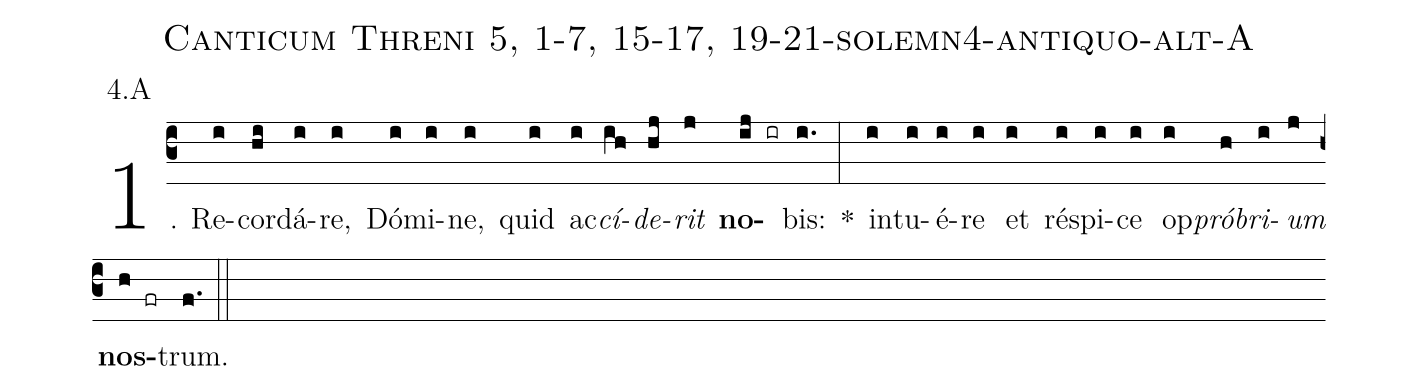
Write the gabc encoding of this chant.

name: Canticum Threni 5, 1-7, 15-17, 19-21-solemn4-antiquo-alt-A;
annotation: 4.A;
%%
(c3)1. Re(i)cor(hi)dá(i)re,(i) Dó(i)mi(i)ne,(i) quid(i) ac(i)<i>cí</i>(ih)<i>de</i>(hj)<i>rit</i>(j) <b>no</b>(ij ir)bis:(i.) *(:) in(i)tu(i)é(i)re(i) et(i) ré(i)spi(i)ce(i) op(i)<i>pró</i>(h)<i>bri</i>(i)<i>um</i>(j) <b>nos</b>(h fr)trum.(f.) (::)
